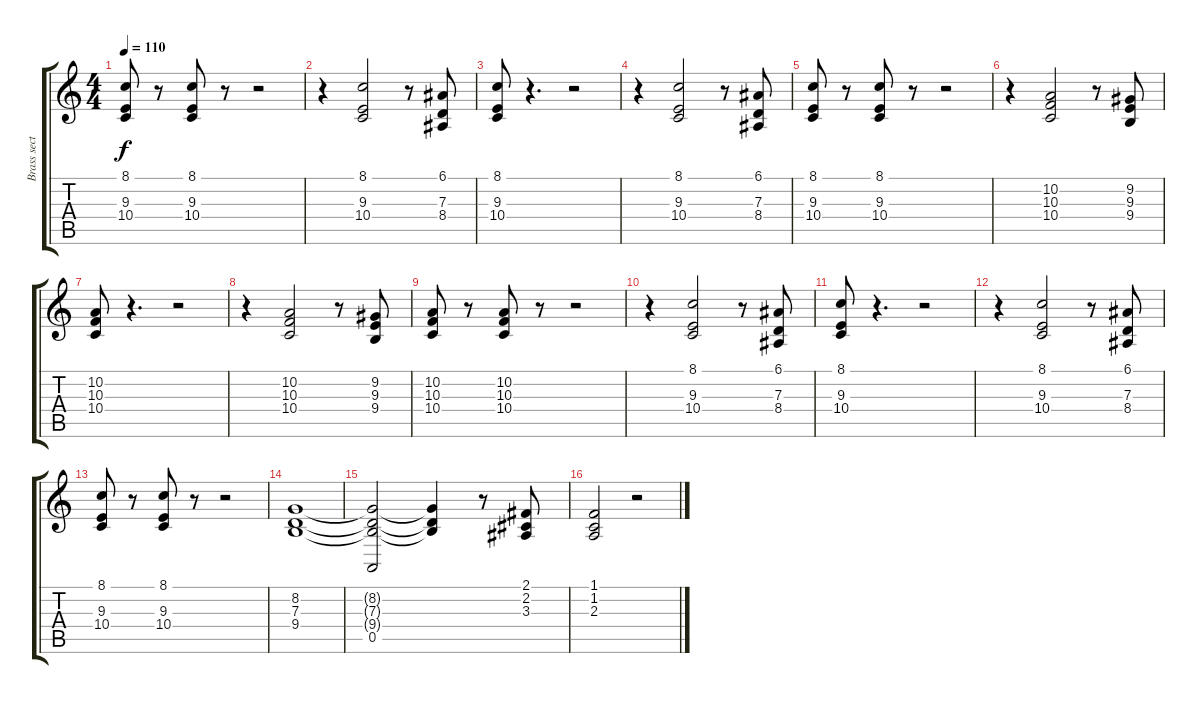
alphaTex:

\track ("Brass section" "Brass sect") {instrument brasssection}
\staff {score tabs}
\tuning (E4 B3 G3 D3 A2 Eb2) {hide}
\ts (4 4)
\tempo 110
\clef g2
\ks c
(8.1 9.3 10.4).8{dy f} r.8 (8.1 9.3 10.4).8 r.8 r.2 |
r.4 (8.1 9.3 10.4).2 r.8 (6.1 7.3 8.4).8 |
(8.1 9.3 10.4).8 r.4{d} r.2 |
r.4 (8.1 9.3 10.4).2 r.8 (6.1 7.3 8.4).8 |
(8.1 9.3 10.4).8 r.8 (8.1 9.3 10.4).8 r.8 r.2 |
r.4 (10.2 10.3 10.4).2 r.8 (9.2 9.3 9.4).8 |
(10.2 10.3 10.4).8 r.4{d} r.2 |
r.4 (10.2 10.3 10.4).2 r.8 (9.2 9.3 9.4).8 |
(10.2 10.3 10.4).8 r.8 (10.2 10.3 10.4).8 r.8 r.2 |
r.4 (8.1 9.3 10.4).2 r.8 (6.1 7.3 8.4).8 |
(8.1 9.3 10.4).8 r.4{d} r.2 |
r.4 (8.1 9.3 10.4).2 r.8 (6.1 7.3 8.4).8 |
(8.1 9.3 10.4).8 r.8 (8.1 9.3 10.4).8 r.8 r.2 |
(8.2 7.3 9.4).1 |
(8.2{t} 7.3{t} 9.4{t} 0.5).2 (8.2{t} 7.3{t} 9.4{t}).4 r.8 (2.1 2.2 3.3).8 |
(1.1 1.2 2.3).2 r.2
